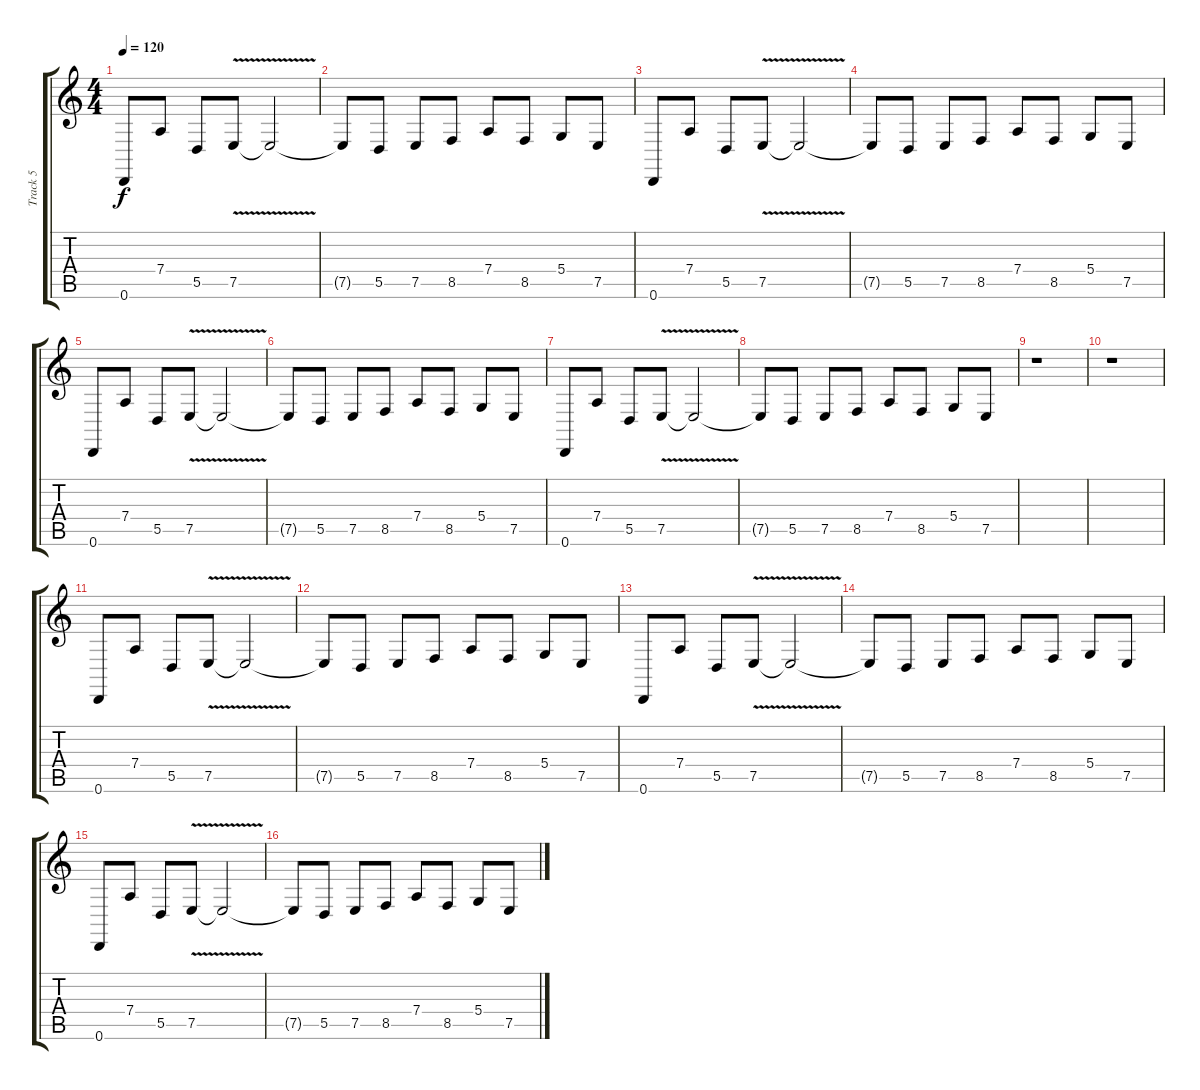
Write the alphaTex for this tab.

\track ("Track 5" "Track 5") {instrument stringensemble1}
\staff {score tabs}
\tuning (E4 B3 G3 D3 A2 D2) {hide}
\ts (4 4)
\tempo 120
\clef g2
\ks c
0.6.8{dy f} 7.4.8 5.5.8 7.5{v}.8 7.5{t}.2 |
7.5{t}.8 5.5.8 7.5.8 8.5.8 7.4.8 8.5.8 5.4.8 7.5.8 |
0.6.8 7.4.8 5.5.8 7.5{v}.8 7.5{t}.2 |
7.5{t}.8 5.5.8 7.5.8 8.5.8 7.4.8 8.5.8 5.4.8 7.5.8 |
0.6.8 7.4.8 5.5.8 7.5{v}.8 7.5{t}.2 |
7.5{t}.8 5.5.8 7.5.8 8.5.8 7.4.8 8.5.8 5.4.8 7.5.8 |
0.6.8 7.4.8 5.5.8 7.5{v}.8 7.5{t}.2 |
7.5{t}.8 5.5.8 7.5.8 8.5.8 7.4.8 8.5.8 5.4.8 7.5.8 |
r.1 |
r.1 |
0.6.8 7.4.8 5.5.8 7.5{v}.8 7.5{t}.2 |
7.5{t}.8 5.5.8 7.5.8 8.5.8 7.4.8 8.5.8 5.4.8 7.5.8 |
0.6.8 7.4.8 5.5.8 7.5{v}.8 7.5{t}.2 |
7.5{t}.8 5.5.8 7.5.8 8.5.8 7.4.8 8.5.8 5.4.8 7.5.8 |
0.6.8 7.4.8 5.5.8 7.5{v}.8 7.5{t}.2 |
7.5{t}.8 5.5.8 7.5.8 8.5.8 7.4.8 8.5.8 5.4.8 7.5.8
